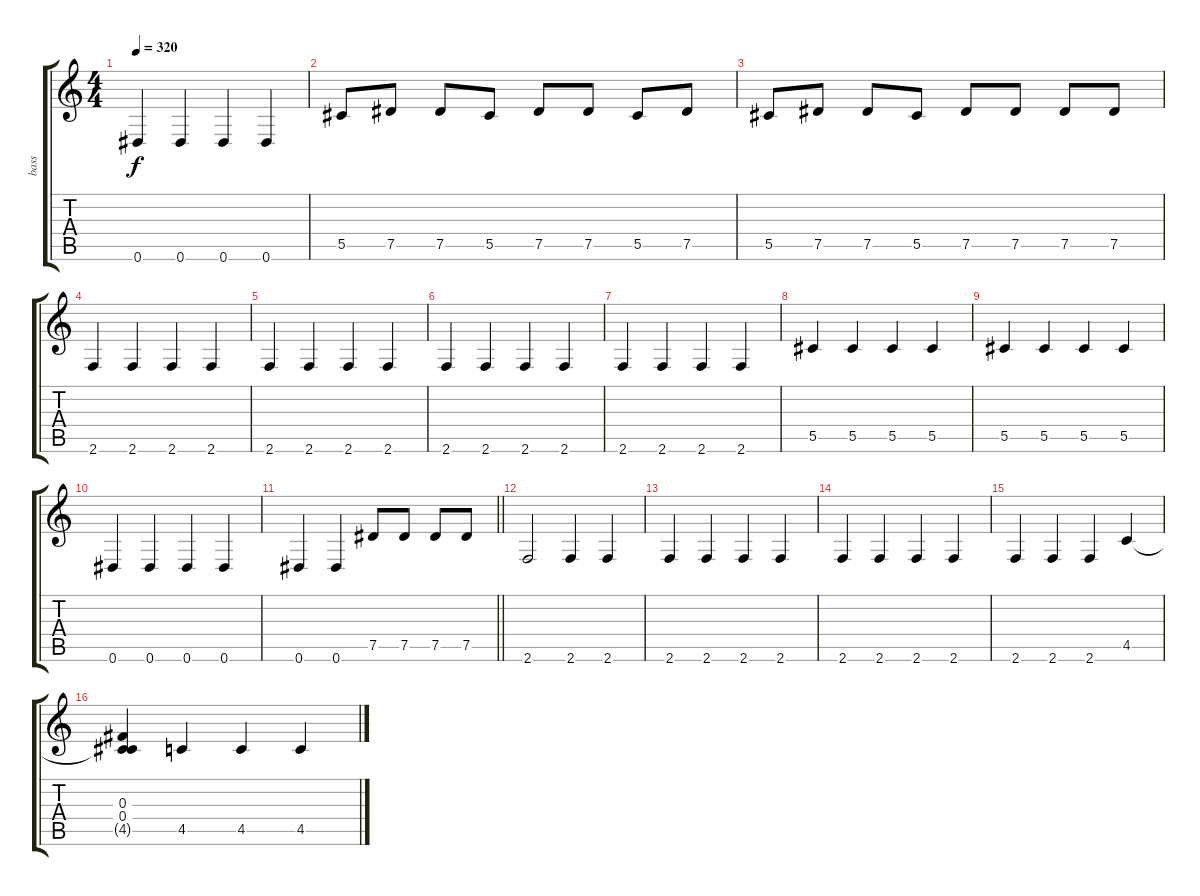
\track ("bass" "bass") {instrument electricbassfinger}
\staff {score tabs}
\tuning (Eb4 Bb3 Gb3 Db3 Ab2 Eb2) {hide}
\ts (4 4)
\tempo 320
\clef g2
\ks c
0.6.4{dy f} 0.6.4 0.6.4 0.6.4 |
5.5.8 7.5.8 7.5.8 5.5.8 7.5.8 7.5.8 5.5.8 7.5.8 |
5.5.8 7.5.8 7.5.8 5.5.8 7.5.8 7.5.8 7.5.8 7.5.8 |
2.6.4 2.6.4 2.6.4 2.6.4 |
2.6.4 2.6.4 2.6.4 2.6.4 |
2.6.4 2.6.4 2.6.4 2.6.4 |
2.6.4 2.6.4 2.6.4 2.6.4 |
5.5.4 5.5.4 5.5.4 5.5.4 |
5.5.4 5.5.4 5.5.4 5.5.4 |
0.6.4 0.6.4 0.6.4 0.6.4 |
\barLineRight lightlight
0.6.4 0.6.4 7.5.8 7.5.8 7.5.8 7.5.8 |
2.6.2 2.6.4 2.6.4 |
2.6.4 2.6.4 2.6.4 2.6.4 |
2.6.4 2.6.4 2.6.4 2.6.4 |
2.6.4 2.6.4 2.6.4 4.5.4 |
(0.3 0.4 4.5{t}).4 4.5.4 4.5.4 4.5.4
